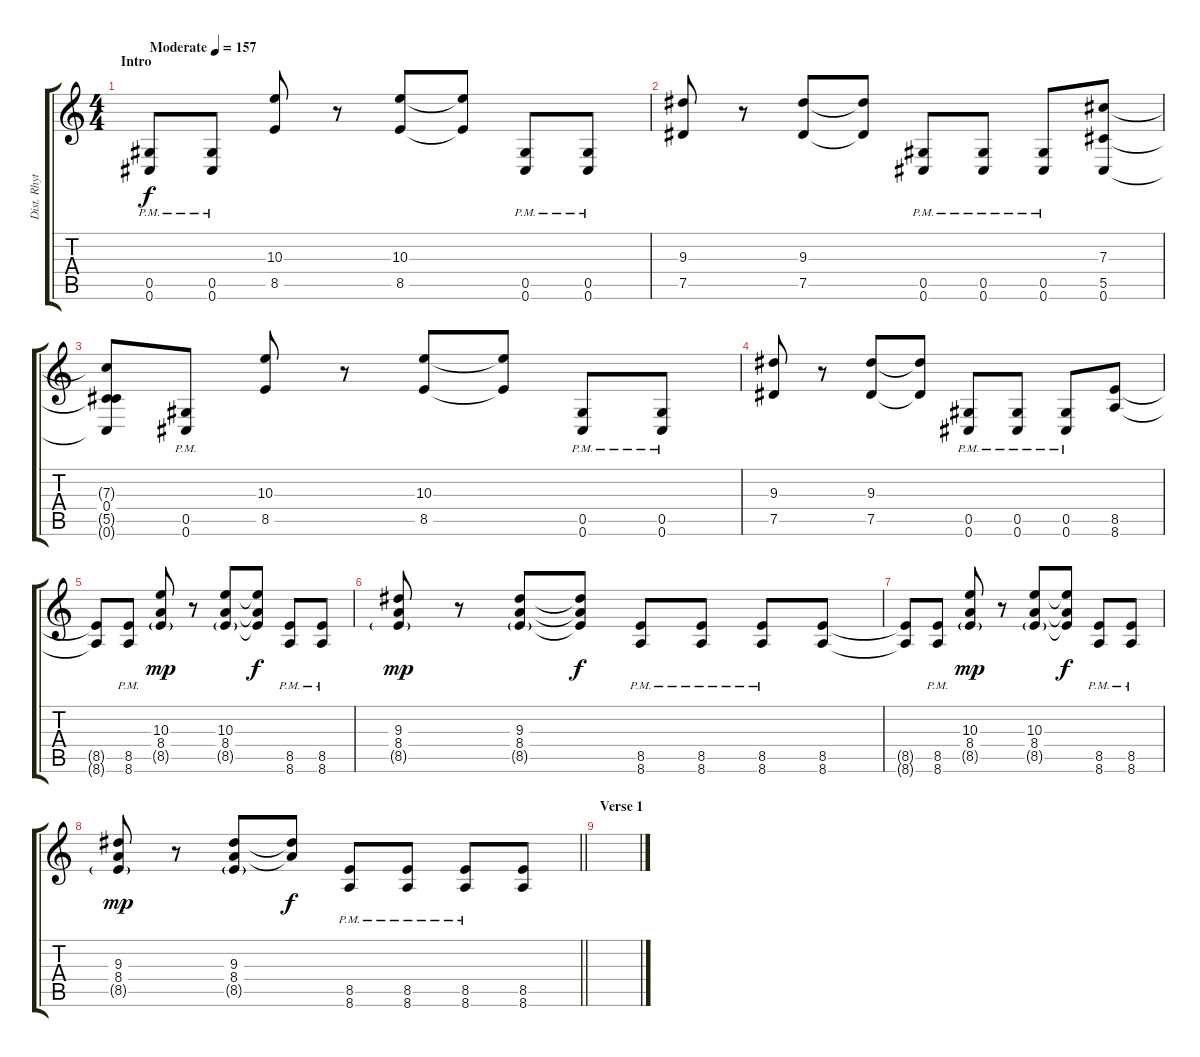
\track ("Dist. Rhytm Guitar [R] " "Dist. Rhyt") {instrument distortionguitar}
\staff {score tabs}
\tuning (Eb4 Bb3 Gb3 Db3 Ab2 Db2) {hide}
\ts (4 4)
\section ("" "Intro")
\tempo (157 "Moderate")
\clef g2
\ks c
(0.5{pm} 0.6{pm}).8{dy f instrument distortionguitar} (0.5{pm} 0.6{pm}).8 (10.3 8.5).8 r.8 (10.3 8.5).8 (10.3{t} 8.5{t}).8 (0.5{pm} 0.6{pm}).8 (0.5{pm} 0.6{pm}).8 |
(9.3 7.5).8 r.8 (9.3 7.5).8 (9.3{t} 7.5{t}).8 (0.5{pm} 0.6{pm}).8 (0.5{pm} 0.6{pm}).8 (0.5{pm} 0.6{pm}).8 (7.3 5.5 0.6).8 |
(7.3{t} 0.4 5.5{t} 0.6{t}).8 (0.5{pm} 0.6{pm}).8 (10.3 8.5).8 r.8 (10.3 8.5).8 (10.3{t} 8.5{t}).8 (0.5{pm} 0.6{pm}).8 (0.5{pm} 0.6{pm}).8 |
(9.3 7.5).8 r.8 (9.3 7.5).8 (9.3{t} 7.5{t}).8 (0.5{pm} 0.6{pm}).8 (0.5{pm} 0.6{pm}).8 (0.5{pm} 0.6{pm}).8 (8.5 8.6).8 |
(8.5{t} 8.6{t}).8 (8.5{pm} 8.6{pm}).8 (10.3 8.4 8.5{g}).8{dy mp} r.8 (10.3 8.4 8.5{g}).8 (10.3{t} 8.4{t} 8.5{t}).8{dy f} (8.5{pm} 8.6{pm}).8 (8.5{pm} 8.6{pm}).8 |
(9.3 8.4 8.5{g}).8{dy mp} r.8 (9.3 8.4 8.5{g}).8 (9.3{t} 8.4{t} 8.5{t}).8{dy f} (8.5{pm} 8.6{pm}).8 (8.5{pm} 8.6{pm}).8 (8.5{pm} 8.6{pm}).8 (8.5 8.6).8 |
(8.5{t} 8.6{t}).8 (8.5{pm} 8.6{pm}).8 (10.3 8.4 8.5{g}).8{dy mp} r.8 (10.3 8.4 8.5{g}).8 (10.3{t} 8.4{t} 8.5{t}).8{dy f} (8.5{pm} 8.6{pm}).8 (8.5{pm} 8.6{pm}).8 |
\barLineRight lightlight
(9.3 8.4 8.5{g}).8{dy mp} r.8 (9.3 8.4 8.5{g}).8 (9.3{t} 8.4{t}).8{dy f} (8.5{pm} 8.6{pm}).8 (8.5{pm} 8.6{pm}).8 (8.5{pm} 8.6{pm}).8 (8.5 8.6).8 |
\section ("" "Verse 1")
